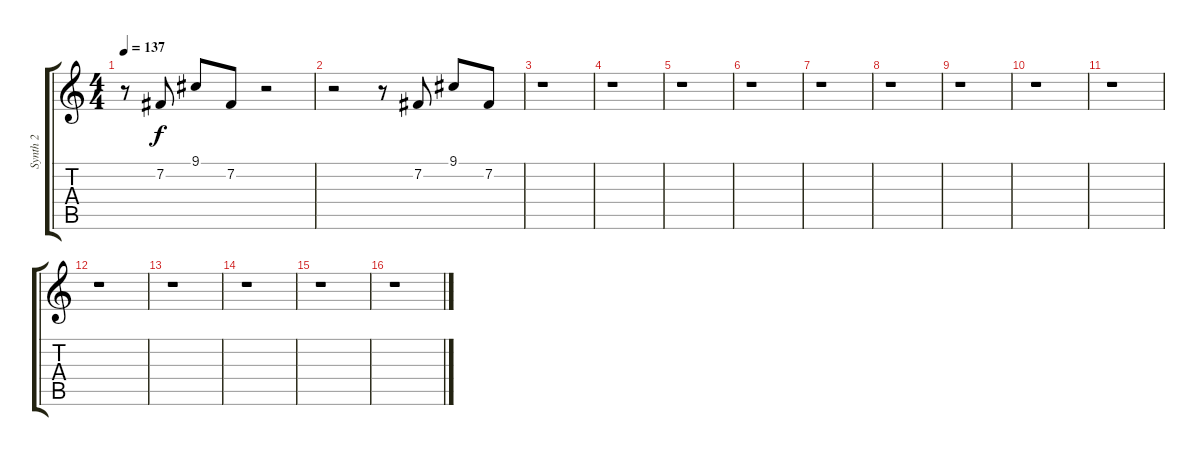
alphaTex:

\track ("Synth 2" "Synth 2") {instrument synthbrass2}
\staff {score tabs}
\tuning (E4 B3 G3 D3 A2 E2) {hide}
\ts (4 4)
\tempo 137
\clef g2
\ks c
r.8{dy f} 7.2.8 9.1.8 7.2.8 r.2 |
r.2 r.8 7.2.8 9.1.8 7.2.8 |
r.1 |
r.1 |
r.1 |
r.1 |
r.1 |
r.1 |
r.1 |
r.1 |
r.1 |
r.1 |
r.1 |
r.1 |
r.1 |
r.1
